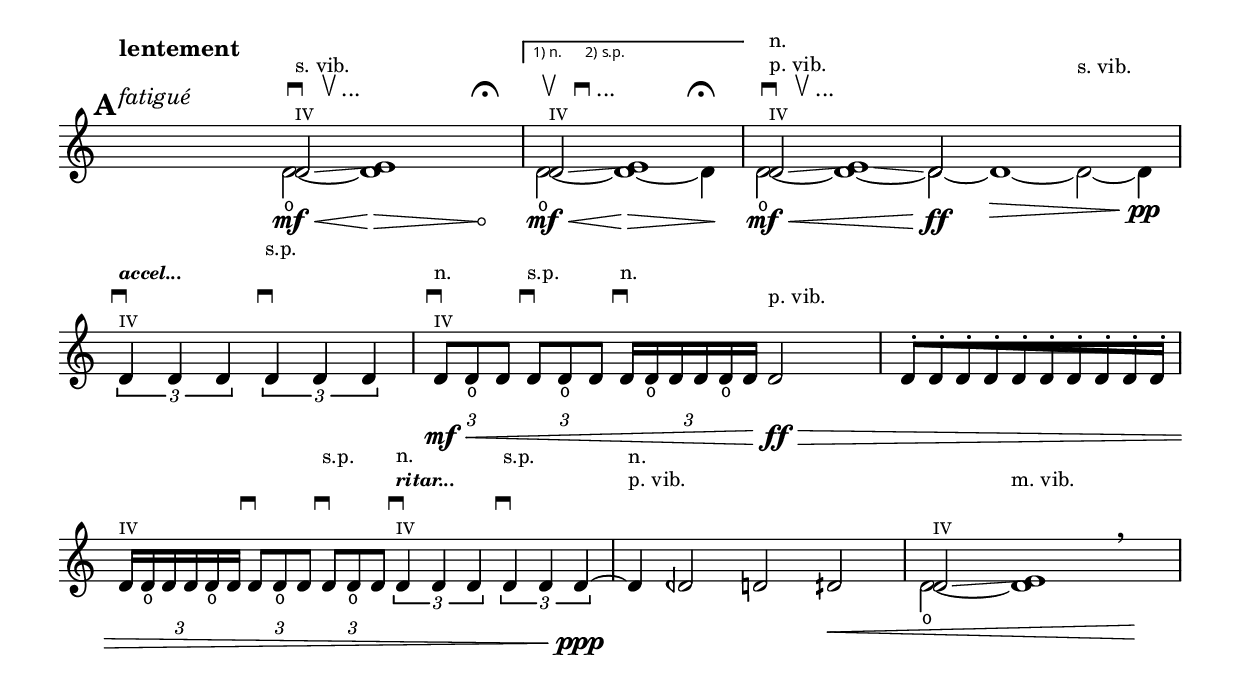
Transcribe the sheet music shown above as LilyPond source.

%% http://lsr.di.unimi.it/LSR/Item?id=830
%% see also https://lists.gnu.org/archive/html/lilypond-user/2008-10/msg00405.html

% #!lilypond lcp-extract.ly -*- coding: utf-8; -*-

%%%
%%% les-cinq-pieds:
%%% extract for the lilypond documentaton project
%%%

%% Title:	Les cinq pieds
%% Composer: 	David Séverin
%% Date:	Juillet 2007
%% Instrument:	Violon Solo
%% Dedication:	A mon épouse Lívia De Souza Vidal
%% Additional:	avec l'aide de Krzysztof Wagenaar

%% Statement:

%% Here by, I, the composer, agree that this extract of my composition
%% be in the public domain and can be part of, used and presented in
%% the LilyPond Documention Project.

%% Statement Date: Octber the 9th, 2008


%%%
%%% Abbreviations
%%%

db         = \markup { \musicglyph #"scripts.downbow" }
dub        = \markup { \line { \musicglyph #"scripts.downbow" " " \musicglyph #"scripts.upbow" } }
dubetc     = \markup { \line { \musicglyph #"scripts.downbow" " " \musicglyph #"scripts.upbow" "..." } }

ub         = \markup { \musicglyph #"scripts.upbow" }
udb        = \markup { \line { \musicglyph #"scripts.upbow" " " \musicglyph #"scripts.downbow" } }
udbetc     = \markup { \line { \musicglyph #"scripts.upbow" " " \musicglyph #"scripts.downbow" "..." } }

fermaTa    = \markup \musicglyph #"scripts.ufermata"

accel   = \markup \tiny \italic \bold "accel..."
ritar   = \markup \tiny \italic \bold "ritar..."

ignore     = \override NoteColumn.ignore-collision = ##t


%%
%% Strings
%%

svib           = \markup \small "s. vib."
pvib           = \markup \small "p. vib."
mvib           = \markup \small "m. vib."
sulp           = \markup \small "s.p."
norm           = \markup \small "n."

quatre         = \markup \teeny "IV"


%%
%% Shifting Notes
%%

shift      = \once \override NoteColumn.force-hshift = #0.9
shifta     = \once \override NoteColumn.force-hshift = #1.2
shiftb     = \once \override NoteColumn.force-hshift = #1.4


%%
%% Hairpin
%%

% aniente        = "a niente"
aniente        = \once \override Hairpin.circled-tip = ##t


%%
%% Tuplets
%%

tupletbp       = \once \override Staff.TupletBracket.padding = #2.25


%%
%% Flag [Note Head - Stem]
%%

noflag         = \once \override Flag.style = #'no-flag

%%%
%%% Functions
%%%

#(define-markup-command (colmark layout props args)
  (markup-list?)
  (let ((entries (cons (list '(baseline-skip . 2.3)) props)
       ))
   (interpret-markup layout entries
    (make-column-markup
     (map (lambda (arg)
	   (markup arg))
      (reverse args))))))


%%%
%%% Instruments
%%%

ViolinSolo = \relative c' {

  \voiceOne

  \set Score.markFormatter     =  #format-mark-box-numbers
  \override Score.VoltaBracket.font-name                  = #"sans"
  \override Score.VoltaBracket.extra-offset               = #'(0 . 1)
  \override SpacingSpanner.uniform-stretching         = ##t


  %% Measure 1
  \time 25/8
  \mark \default
  r2 ^\markup \colmark { \italic "fatigué" " " \bold "lentement"} r4 r r8
  <<
    { \shift d2 \glissando ^\markup \colmark { \quatre \dubetc \svib } \shifta e1 } \\
    { d2 \open \mf \< ~ \aniente d1  \! \> r4 r ^\markup \colmark { " " \fermaTa } \! }
  >>


  %% Measure 2
  \time 7/4
  \set Score.repeatCommands = #'((volta "1) n.      2) s.p."))
  <<
    { \shift d2 \glissando ^\markup \colmark { \quatre \udbetc } \shifta e1 } \\
    { d2 \open \mf \< ~ d1 \! \> ~ d4 ^\markup \colmark { " " \fermaTa } \! }
  >>
  \set Score.repeatCommands = #'((volta #f))


  %% Measure 3
  \time 15/4
  <<
    { \shift d2 \glissando ^\markup \colmark { \quatre \dubetc \pvib \norm } \shifta e1 \glissando d2 } \\
    { d2 \open \mf \< ~ d1 ~ d2 \ff  ~ d1 \> ~ d2 ^\markup \colmark { " " " " \svib } ~ d4 \pp}
  >>
  \break

  %% Measure 4
  \time 4/4
  \stemUp
  \tupletDown
  \tuplet 3/2 { d4 ^\markup \colmark { \quatre \db \accel } d d }
  \tuplet 3/2 { d4 ^\markup \colmark { " " \db " " \sulp } d d }



  %% Measure 5
  \time 5/4
  \tupletbp \tuplet 3/2 { d8 \mf \< ^\markup \colmark { \quatre \db \norm } d _\open d }
  \tupletbp \tuplet 3/2 { d8 ^\markup \colmark { " " \db \sulp } d _\open d }
  \tupletbp \tuplet 3/2 { d16 ^\markup \colmark { " " \db \norm } d _\open d d d _\open d }
  d2 \ff ^\markup \colmark { " " \pvib } \>


  %% Measure 6
  \time 5/8
  \once \override Beam.grow-direction = #RIGHT  % \featherDurations #(ly:make-moment 2/3)
  { d16 \staccato
    [ d \staccato d \staccato d \staccato d \staccato d \staccato d \staccato d \staccato d \staccato d \staccato]
  }
  \break


  %% Measure 7
  \time 7/4
  \tupletbp \tuplet 3/2 { d16 ^\markup \colmark { \quatre } d _\open d d d _\open d }
  \tupletbp \tuplet 3/2 { d8 ^\markup \colmark { " " \db } d _\open d }
  \tupletbp \tuplet 3/2 { d8 ^\markup \colmark { " " \db " " \sulp } d _\open d }
  \tuplet 3/2 { d4 ^\markup \colmark { \quatre \db \ritar \norm } d d }
  \tuplet 3/2 { d4 ^\markup \colmark { " " \db " " \sulp } d d \ppp ~ }


  %% Measure 8
  d4 ^\markup \colmark { " " " " \pvib \norm }
  deh2 d dih \<


  %% Measure 9
  <<
    { \shift d2 \glissando ^\markup \colmark { \quatre } \shifta e1 } \\
    { d2 \open ~ d1  ^\markup \colmark { " " " " \mvib } }
  >>
  \breathe r4 \!

}


%%%
%%% Score
%%%

\score {

  <<
    \relative c' <<
      \new Staff \ViolinSolo
    >>

    \override Score.Rest.transparent = ##t
    \set Score.defaultBarType          = "-"
  >>

  \layout  {
    indent       = 0.0
    \context {
      \Staff
      \remove "Time_signature_engraver"
    }
    \context {
      \Score
      \remove "Bar_number_engraver"
    }
  }
}
